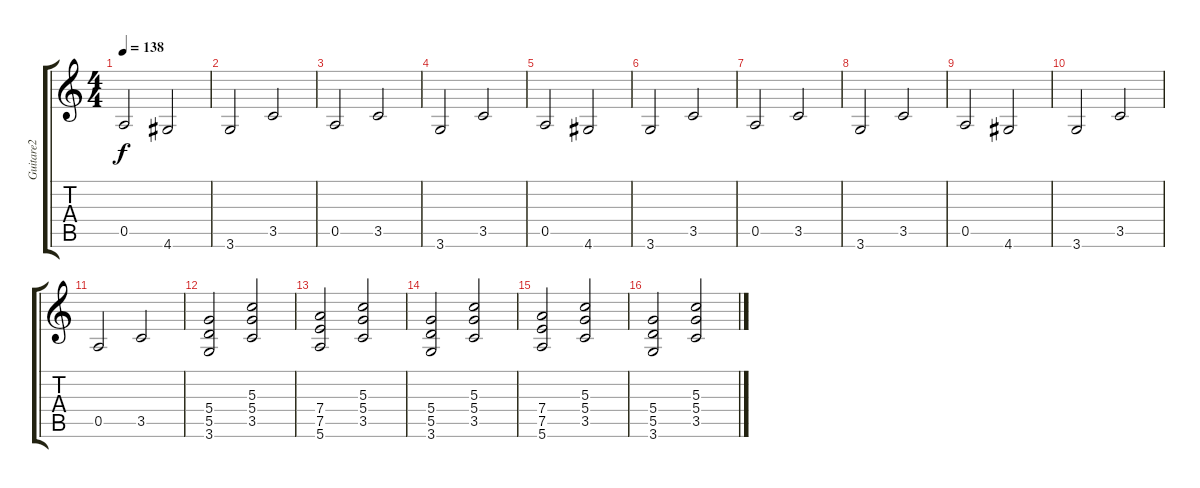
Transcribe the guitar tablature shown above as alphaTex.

\track ("Guitare2" "Guitare2") {instrument distortionguitar}
\staff {score tabs}
\tuning (E4 B3 G3 D3 A2 E2) {hide}
\ts (4 4)
\tempo 138
\clef g2
\ks c
0.5.2{dy f} 4.6.2 |
3.6.2 3.5.2 |
0.5.2 3.5.2 |
3.6.2 3.5.2 |
0.5.2 4.6.2 |
3.6.2 3.5.2 |
0.5.2 3.5.2 |
3.6.2 3.5.2 |
0.5.2 4.6.2 |
3.6.2 3.5.2 |
0.5.2 3.5.2 |
(5.4 5.5 3.6).2{volume 10} (5.3 5.4 3.5).2 |
(7.4 7.5 5.6).2 (5.3 5.4 3.5).2 |
(5.4 5.5 3.6).2 (5.3 5.4 3.5).2 |
(7.4 7.5 5.6).2 (5.3 5.4 3.5).2 |
(5.4 5.5 3.6).2 (5.3 5.4 3.5).2
